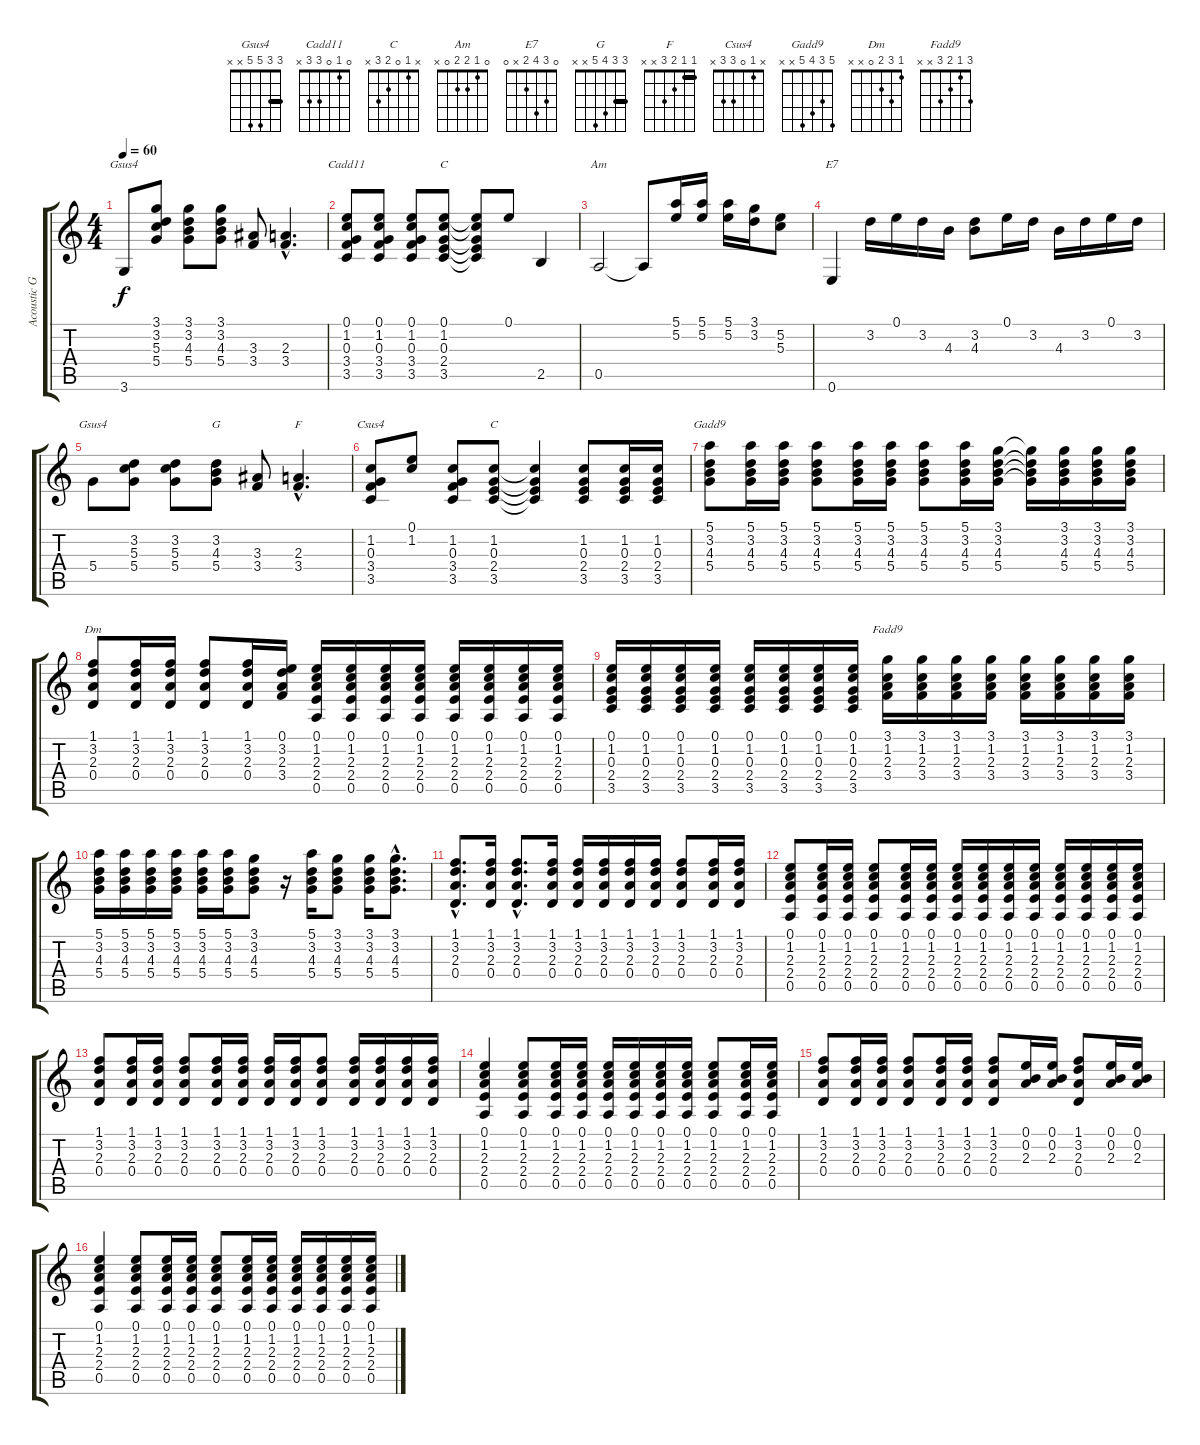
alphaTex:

\track ("Acoustic Guitar" "Acoustic G") {instrument acousticguitarsteel}
\staff {score tabs}
\tuning (E4 B3 G3 D3 A2 E2) {hide}
\chord ("Gsus4" 3 3 5 5 x 3)
\chord ("Cadd11" 0 1 0 3 3 x)
\chord ("C" 0 1 0 2 3 x)
\chord ("Am" 0 1 2 2 0 x)
\chord ("E7" 0 3 4 2 x 0)
\chord ("Gsus4" 3 3 5 5 x x) {barre 3}
\chord ("G" 3 3 4 5 x x) {barre 3}
\chord ("F" 1 1 2 3 x x) {barre 1}
\chord ("Csus4" x 1 0 3 3 x)
\chord ("C" x 1 0 2 3 x)
\chord ("Gadd9" 5 3 4 5 x x)
\chord ("Dm" 1 3 2 0 x x)
\chord ("Fadd9" 3 1 2 3 x x)
\ts (4 4)
\tempo 60
\clef g2
\ks c
3.6.8{ch "Gsus4" dy f} (3.1 3.2 5.3 5.4).8 (3.1 3.2 4.3 5.4).8 (3.1 3.2 4.3 5.4).8 (3.3 3.4).8 (2.3{hac} 3.4{hac}).4{d} |
(0.1 1.2 0.3 3.4 3.5).8{ch "Cadd11"} (0.1 1.2 0.3 3.4 3.5).8 (0.1 1.2 0.3 3.4 3.5).8 (0.1 1.2 0.3 2.4 3.5).8{ch "C"} (0.1{t} 1.2{t} 0.3{t} 2.4{t} 3.5{t}).8 0.1.8 2.5.4 |
0.5.2{ch "Am"} 0.5{t}.8 (5.1 5.2).16 (5.1 5.2).16 (5.1 5.2).16 (3.1 3.2).16 (5.2 5.3).8 |
0.6.4{ch "E7"} 3.2.16 0.1.16 3.2.16 4.3.16 (3.2 4.3).8 0.1.16 3.2.16 4.3.16 3.2.16 0.1.16 3.2.16 |
5.4.8{ch "Gsus4"} (3.2 5.3 5.4).8 (3.2 5.3 5.4).8 (3.2 4.3 5.4).8{ch "G"} (3.3 3.4).8 (2.3{hac} 3.4{hac}).4{d ch "F"} |
(1.2 0.3 3.4 3.5).8{ch "Csus4"} (0.1 1.2).8 (1.2 0.3 3.4 3.5).8 (1.2 0.3 2.4 3.5).8{ch "C"} (1.2{t} 0.3{t} 2.4{t} 3.5{t}).4 (1.2 0.3 2.4 3.5).8 (1.2 0.3 2.4 3.5).16 (1.2 0.3 2.4 3.5).16 |
(5.1 3.2 4.3 5.4).8{ch "Gadd9"} (5.1 3.2 4.3 5.4).16 (5.1 3.2 4.3 5.4).16 (5.1 3.2 4.3 5.4).8 (5.1 3.2 4.3 5.4).16 (5.1 3.2 4.3 5.4).16 (5.1 3.2 4.3 5.4).8 (5.1 3.2 4.3 5.4).16 (3.1 3.2 4.3 5.4).16 (3.1{t} 3.2{t} 4.3{t} 5.4{t}).16 (3.1 3.2 4.3 5.4).16 (3.1 3.2 4.3 5.4).16 (3.1 3.2 4.3 5.4).16 |
(1.1 3.2 2.3 0.4).8{ch "Dm"} (1.1 3.2 2.3 0.4).16 (1.1 3.2 2.3 0.4).16 (1.1 3.2 2.3 0.4).8 (1.1 3.2 2.3 0.4).16 (0.1 3.2 2.3 3.4).16 (0.1 1.2 2.3 2.4 0.5).16 (0.1 1.2 2.3 2.4 0.5).16 (0.1 1.2 2.3 2.4 0.5).16 (0.1 1.2 2.3 2.4 0.5).16 (0.1 1.2 2.3 2.4 0.5).16 (0.1 1.2 2.3 2.4 0.5).16 (0.1 1.2 2.3 2.4 0.5).16 (0.1 1.2 2.3 2.4 0.5).16 |
(0.1 1.2 0.3 2.4 3.5).16 (0.1 1.2 0.3 2.4 3.5).16 (0.1 1.2 0.3 2.4 3.5).16 (0.1 1.2 0.3 2.4 3.5).16 (0.1 1.2 0.3 2.4 3.5).16 (0.1 1.2 0.3 2.4 3.5).16 (0.1 1.2 0.3 2.4 3.5).16 (0.1 1.2 0.3 2.4 3.5).16 (3.1 1.2 2.3 3.4).16{ch "Fadd9"} (3.1 1.2 2.3 3.4).16 (3.1 1.2 2.3 3.4).16 (3.1 1.2 2.3 3.4).16 (3.1 1.2 2.3 3.4).16 (3.1 1.2 2.3 3.4).16 (3.1 1.2 2.3 3.4).16 (3.1 1.2 2.3 3.4).16 |
(5.1 3.2 4.3 5.4).16 (5.1 3.2 4.3 5.4).16 (5.1 3.2 4.3 5.4).16 (5.1 3.2 4.3 5.4).16 (5.1 3.2 4.3 5.4).16 (5.1 3.2 4.3 5.4).16 (3.1 3.2 4.3 5.4).8 r.16 (5.1 3.2 4.3 5.4).16 (3.1 3.2 4.3 5.4).8 (3.1 3.2 4.3 5.4).16 (3.1{hac} 3.2{hac} 4.3{hac} 5.4{hac}).8{d} |
(1.1{hac} 3.2{hac} 2.3{hac} 0.4{hac}).8{d} (1.1 3.2 2.3 0.4).16 (1.1{hac} 3.2{hac} 2.3{hac} 0.4{hac}).8{d} (1.1 3.2 2.3 0.4).16 (1.1 3.2 2.3 0.4).16 (1.1 3.2 2.3 0.4).16 (1.1 3.2 2.3 0.4).16 (1.1 3.2 2.3 0.4).16 (1.1 3.2 2.3 0.4).8 (1.1 3.2 2.3 0.4).16 (1.1 3.2 2.3 0.4).16 |
(0.1 1.2 2.3 2.4 0.5).8 (0.1 1.2 2.3 2.4 0.5).16 (0.1 1.2 2.3 2.4 0.5).16 (0.1 1.2 2.3 2.4 0.5).8 (0.1 1.2 2.3 2.4 0.5).16 (0.1 1.2 2.3 2.4 0.5).16 (0.1 1.2 2.3 2.4 0.5).16 (0.1 1.2 2.3 2.4 0.5).16 (0.1 1.2 2.3 2.4 0.5).16 (0.1 1.2 2.3 2.4 0.5).16 (0.1 1.2 2.3 2.4 0.5).16 (0.1 1.2 2.3 2.4 0.5).16 (0.1 1.2 2.3 2.4 0.5).16 (0.1 1.2 2.3 2.4 0.5).16 |
(1.1 3.2 2.3 0.4).8 (1.1 3.2 2.3 0.4).16 (1.1 3.2 2.3 0.4).16 (1.1 3.2 2.3 0.4).8 (1.1 3.2 2.3 0.4).16 (1.1 3.2 2.3 0.4).16 (1.1 3.2 2.3 0.4).16 (1.1 3.2 2.3 0.4).16 (1.1 3.2 2.3 0.4).8 (1.1 3.2 2.3 0.4).16 (1.1 3.2 2.3 0.4).16 (1.1 3.2 2.3 0.4).16 (1.1 3.2 2.3 0.4).16 |
(0.1 1.2 2.3 2.4 0.5).4 (0.1 1.2 2.3 2.4 0.5).8 (0.1 1.2 2.3 2.4 0.5).16 (0.1 1.2 2.3 2.4 0.5).16 (0.1 1.2 2.3 2.4 0.5).16 (0.1 1.2 2.3 2.4 0.5).16 (0.1 1.2 2.3 2.4 0.5).16 (0.1 1.2 2.3 2.4 0.5).16 (0.1 1.2 2.3 2.4 0.5).8 (0.1 1.2 2.3 2.4 0.5).16 (0.1 1.2 2.3 2.4 0.5).16 |
(1.1 3.2 2.3 0.4).8 (1.1 3.2 2.3 0.4).16 (1.1 3.2 2.3 0.4).16 (1.1 3.2 2.3 0.4).8 (1.1 3.2 2.3 0.4).16 (1.1 3.2 2.3 0.4).16 (1.1 3.2 2.3 0.4).8 (0.1 0.2 2.3).16 (0.1 0.2 2.3).16 (1.1 3.2 2.3 0.4).8 (0.1 0.2 2.3).16 (0.1 0.2 2.3).16 |
(0.1 1.2 2.3 2.4 0.5).4 (0.1 1.2 2.3 2.4 0.5).8 (0.1 1.2 2.3 2.4 0.5).16 (0.1 1.2 2.3 2.4 0.5).16 (0.1 1.2 2.3 2.4 0.5).8 (0.1 1.2 2.3 2.4 0.5).16 (0.1 1.2 2.3 2.4 0.5).16 (0.1 1.2 2.3 2.4 0.5).16 (0.1 1.2 2.3 2.4 0.5).16 (0.1 1.2 2.3 2.4 0.5).16 (0.1 1.2 2.3 2.4 0.5).16
